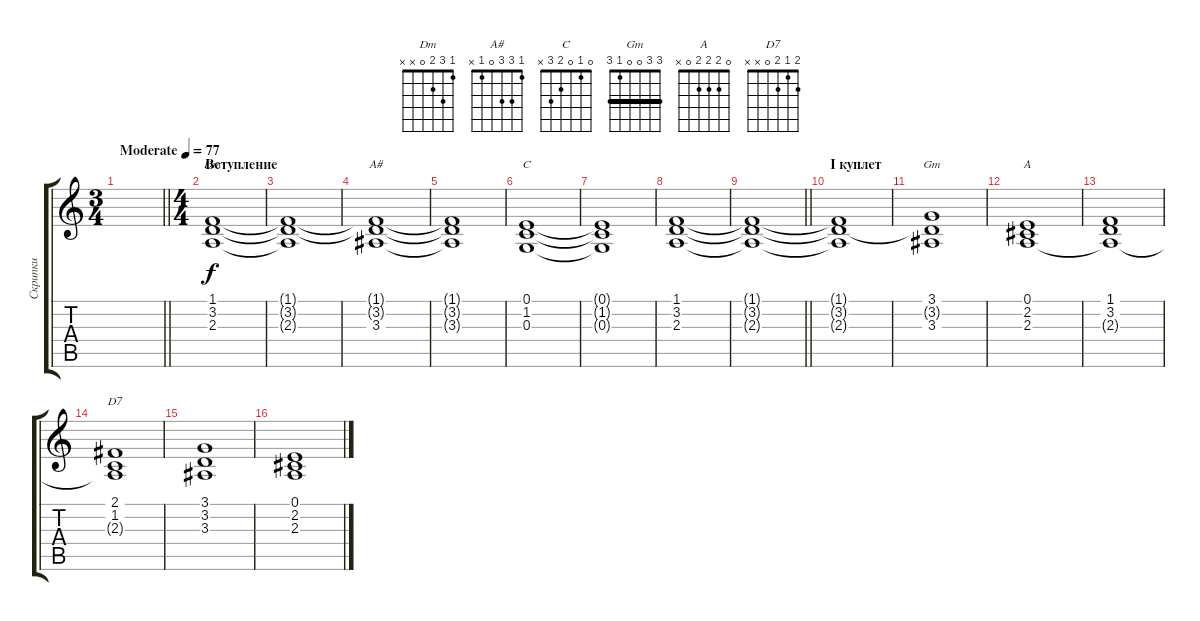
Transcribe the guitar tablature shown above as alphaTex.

\track ("Скрипки" "Скрипки") {instrument stringensemble2}
\staff {score tabs}
\tuning (E4 B3 G3 D3 A2 E2) {hide}
\chord ("Dm" 1 3 2 0 x x)
\chord ("A#" 1 3 3 0 1 x)
\chord ("C" 0 1 0 2 3 x)
\chord ("Gm" 3 3 0 0 1 3) {barre 3}
\chord ("A" 0 2 2 2 0 x)
\chord ("D7" 2 1 2 0 x x)
\ts (3 4)
\tempo (77 "Moderate")
\clef g2
\barLineRight lightlight
\ks c
|
\ts (4 4)
\section ("" "Вступление")
(1.1 3.2 2.3).1{ch "Dm"} |
(1.1{t} 3.2{t} 2.3{t}).1 |
(1.1{t} 3.2{t} 3.3).1{ch "A#"} |
(1.1{t} 3.2{t} 3.3{t}).1 |
(0.1 1.2 0.3).1{ch "C"} |
(0.1{t} 1.2{t} 0.3{t}).1 |
(1.1 3.2 2.3).1 |
\barLineRight lightlight
(1.1{t} 3.2{t} 2.3{t}).1 |
\section ("" "I куплет")
(1.1{t} 3.2{t} 2.3{t}).1{volume 5} |
(3.1 3.2{t} 3.3).1{ch "Gm"} |
(0.1 2.2 2.3).1{ch "A"} |
(1.1 3.2 2.3{t}).1 |
(2.1 1.2 2.3{t}).1{ch "D7"} |
(3.1 3.2 3.3).1 |
(0.1 2.2 2.3).1
